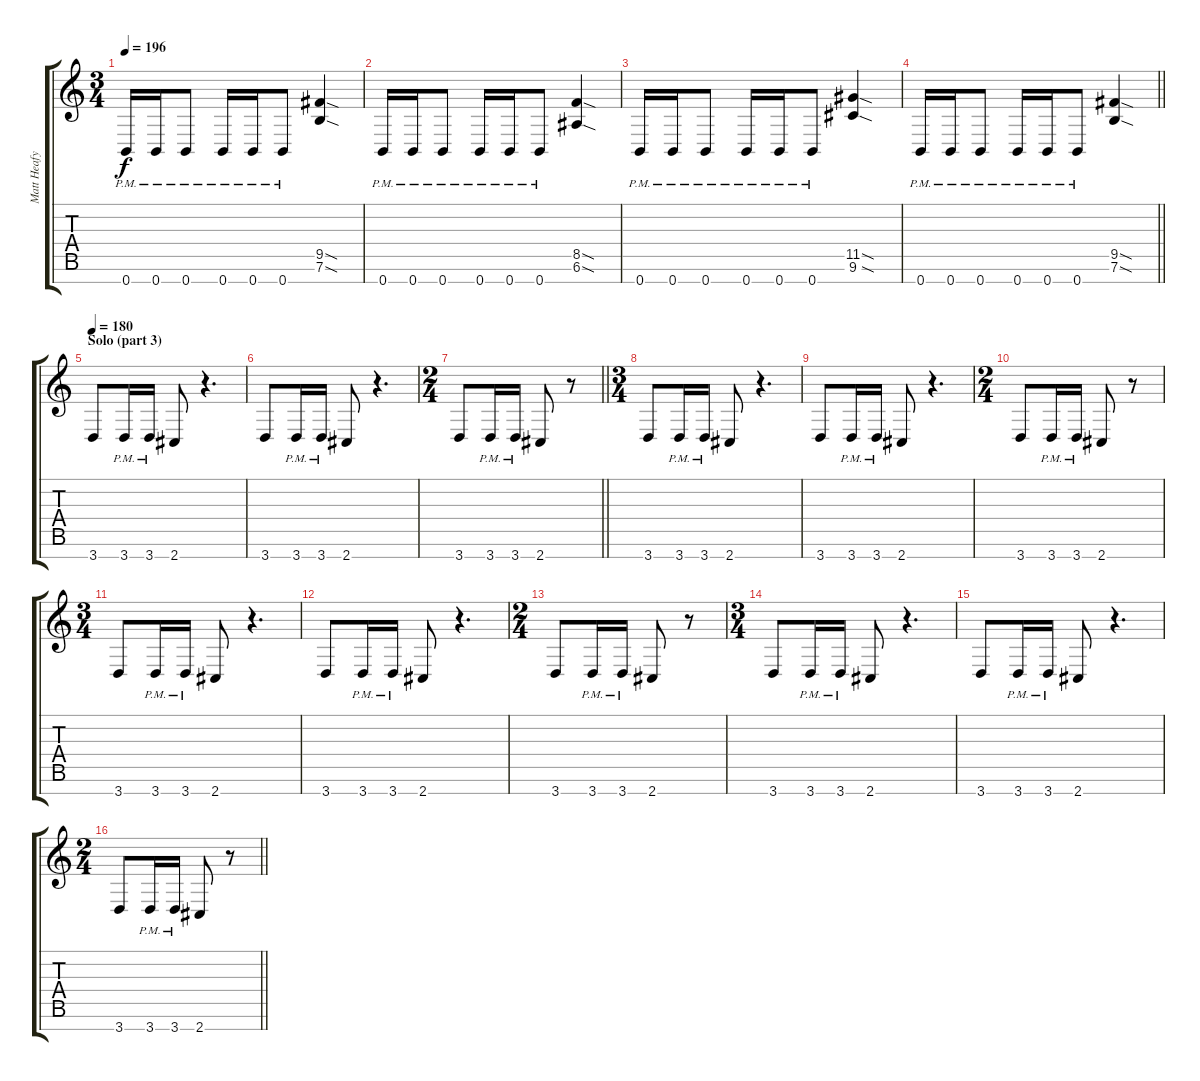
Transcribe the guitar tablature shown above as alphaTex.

\track ("Matt Heafy" "Matt Heafy") {instrument distortionguitar}
\staff {score tabs}
\tuning (E4 B3 G3 D3 A2 E2 B1) {hide}
\ts (3 4)
\tempo 196
\clef g2
\ks c
0.7{pm}.16{dy f} 0.7{pm}.16 0.7{pm}.8 0.7{pm}.16 0.7{pm}.16 0.7{pm}.8 (9.5{sod} 7.6{sod}).4 |
0.7{pm}.16 0.7{pm}.16 0.7{pm}.8 0.7{pm}.16 0.7{pm}.16 0.7{pm}.8 (8.5{sod} 6.6{sod}).4 |
0.7{pm}.16 0.7{pm}.16 0.7{pm}.8 0.7{pm}.16 0.7{pm}.16 0.7{pm}.8 (11.5{sod} 9.6{sod}).4 |
\barLineRight lightlight
0.7{pm}.16 0.7{pm}.16 0.7{pm}.8 0.7{pm}.16 0.7{pm}.16 0.7{pm}.8 (9.5{sod} 7.6{sod}).4 |
\section ("" "Solo (part 3)")
\tempo 180
3.7.8 3.7{pm}.16 3.7{pm}.16 2.7.8 r.4{d} |
3.7.8 3.7{pm}.16 3.7{pm}.16 2.7.8 r.4{d} |
\ts (2 4)
\barLineRight lightlight
3.7.8 3.7{pm}.16 3.7{pm}.16 2.7.8 r.8 |
\ts (3 4)
\section ("" "")
3.7.8 3.7{pm}.16 3.7{pm}.16 2.7.8 r.4{d} |
3.7.8 3.7{pm}.16 3.7{pm}.16 2.7.8 r.4{d} |
\ts (2 4)
3.7.8 3.7{pm}.16 3.7{pm}.16 2.7.8 r.8 |
\ts (3 4)
3.7.8 3.7{pm}.16 3.7{pm}.16 2.7.8 r.4{d} |
3.7.8 3.7{pm}.16 3.7{pm}.16 2.7.8 r.4{d} |
\ts (2 4)
3.7.8 3.7{pm}.16 3.7{pm}.16 2.7.8 r.8 |
\ts (3 4)
3.7.8 3.7{pm}.16 3.7{pm}.16 2.7.8 r.4{d} |
3.7.8 3.7{pm}.16 3.7{pm}.16 2.7.8 r.4{d} |
\ts (2 4)
\barLineRight lightlight
3.7.8 3.7{pm}.16 3.7{pm}.16 2.7.8 r.8
